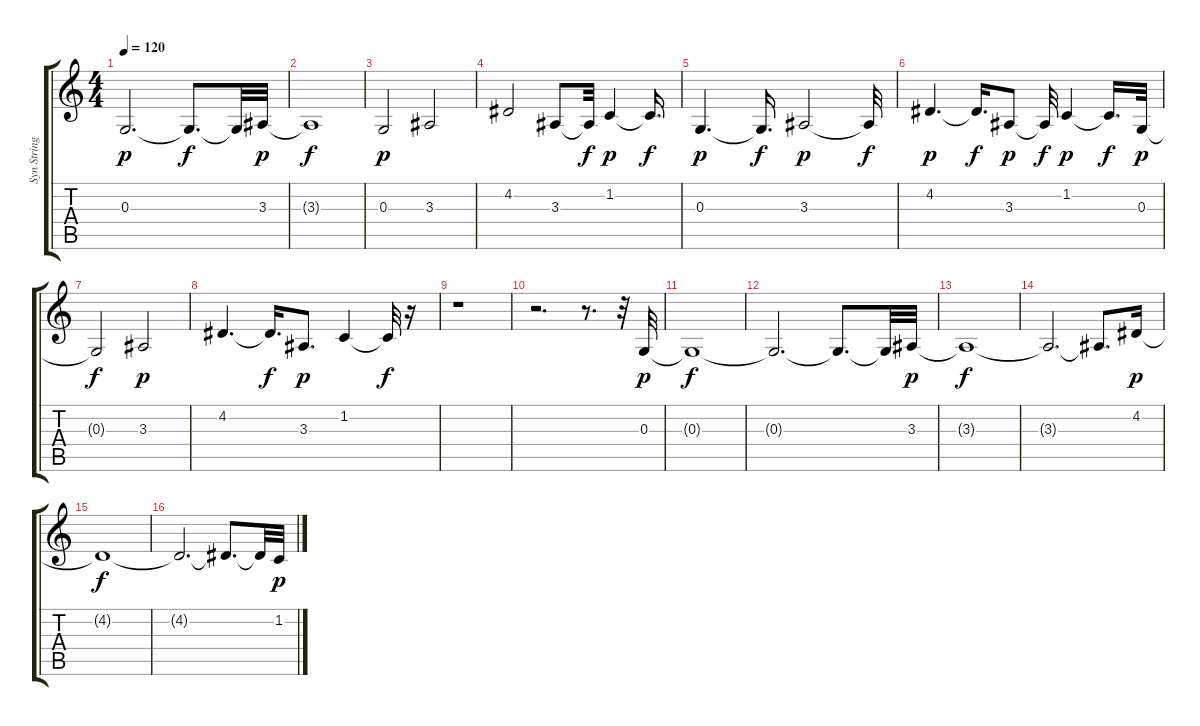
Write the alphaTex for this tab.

\track ("Syn Strings" "Syn String") {instrument synthstrings1}
\staff {score tabs}
\tuning (E4 B3 G3 D3 A2 E2) {hide}
\ts (4 4)
\tempo 120
\clef g2
\ks c
0.3.2{d dy p} 0.3{t}.8{d dy f} 0.3{t}.32 3.3.32{dy p} |
3.3{t}.1{dy f} |
0.3.2{dy p} 3.3.2 |
4.2.2 3.3.8 3.3{t}.32{dy f} 1.2.4{dy p} 1.2{t}.16{d dy f} |
0.3.4{d dy p} 0.3{t}.16{d dy f} 3.3.2{dy p} 3.3{t}.32{dy f} |
4.2.4{d dy p} 4.2{t}.16{d dy f} 3.3.8{dy p} 3.3{t}.32{dy f} 1.2.4{dy p} 1.2{t}.16{d dy f} 0.3.32{dy p} |
0.3{t}.2{dy f} 3.3.2{dy p} |
4.2.4{d} 4.2{t}.16{d dy f} 3.3.8{d dy p} 1.2.4 1.2{t}.32{dy f} r.16 |
r.1 |
r.2{d} r.8{d} r.32 0.3.32{dy p} |
0.3{t}.1{dy f} |
0.3{t}.2{d} 0.3{t}.8{d} 0.3{t}.32 3.3.32{dy p} |
3.3{t}.1{dy f} |
3.3{t}.2{d} 3.3{t}.8{d} 4.2.16{dy p} |
4.2{t}.1{dy f} |
4.2{t}.2{d} 4.2{t}.8{d} 4.2{t}.32 1.2.32{dy p}
